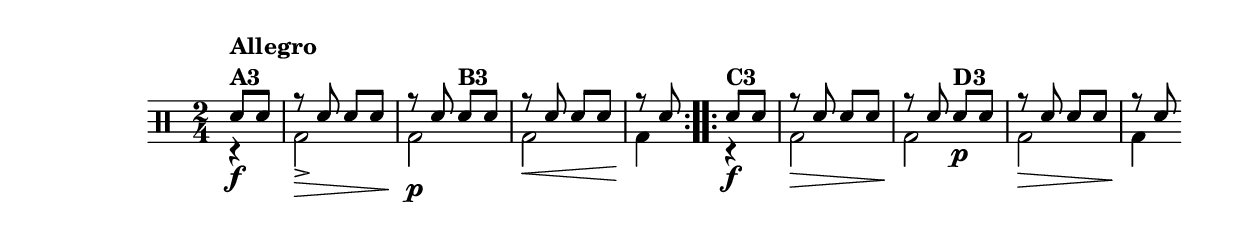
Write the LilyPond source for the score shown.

%-*- coding: utf-8 -*-

\version "2.14.2"

                                %\header {title = "variacoes sobre cravo branco na janela - variacao 3"}

\drums {

  \override Staff.TimeSignature #'style = #'()
  \time 2/4 
  \partial 4*1

  \context DrumVoice = "1" { }
  \context DrumVoice = "2" {  }

  <<
    {
      \repeat volta 2 {
        sn8^\markup {\column {\bold  {Allegro A3}}} 
        sn
        r sn sn sn
        r sn
        sn^\markup{\bold {B3}}
        sn 
        r sn sn sn
        r sn 
      }

      \repeat volta 2 {
        sn^\markup{\bold {C3}}
        sn 
        r sn sn sn
        r sn
        sn\p^\markup{\bold {D3}}
        sn
        r sn sn sn
        r sn 
      }
    }


    \\

    {

      r4\f
      bd2->\>
      bd\!\p
      bd\<
      bd4\!


      r4\f
      bd2\>
      bd\!
      bd\>
      bd4\!

    }

  >>

  \bar ":|"

}

